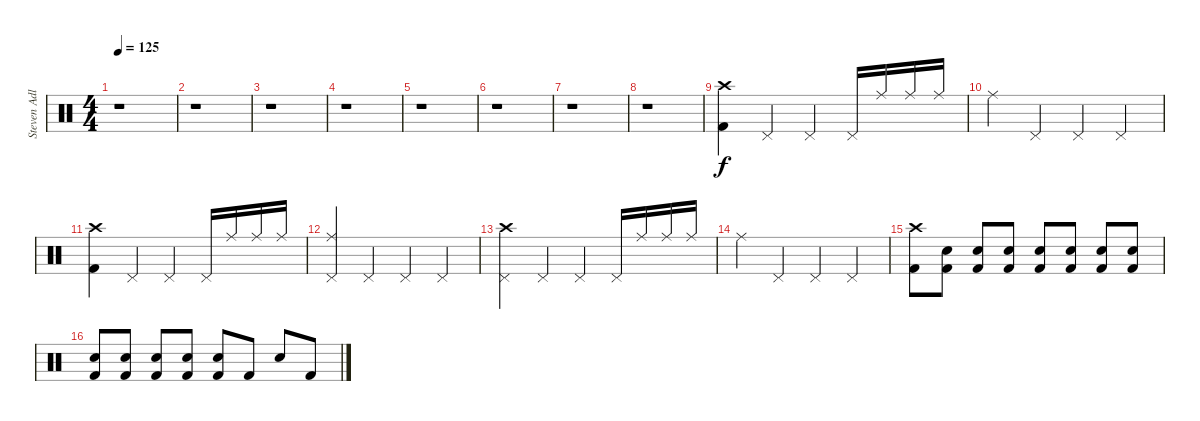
\track ("Steven Adler" "Steven Adl") {instrument percussion}
\staff {score}
\articulation defaults
\ts (4 4)
\tempo 125
\clef neutral
\ks c
r.1{dy f} |
r.1 |
r.1 |
r.1 |
r.1 |
r.1 |
r.1 |
r.1 |
("Crash high (hit)" "Kick (hit) 2").4 "Pedal Hi-Hat (hit)".4 "Pedal Hi-Hat (hit)".4 "Pedal Hi-Hat (hit)".16 "Ride (middle)".16 "Ride (middle)".16 "Ride (middle)".16 |
"Ride (middle)".4 "Pedal Hi-Hat (hit)".4 "Pedal Hi-Hat (hit)".4 "Pedal Hi-Hat (hit)".4 |
("Crash high (hit)" "Kick (hit) 2").4 "Pedal Hi-Hat (hit)".4 "Pedal Hi-Hat (hit)".4 "Pedal Hi-Hat (hit)".16 "Ride (middle)".16 "Ride (middle)".16 "Ride (middle)".16 |
("Ride (middle)" "Pedal Hi-Hat (hit)").4 "Pedal Hi-Hat (hit)".4 "Pedal Hi-Hat (hit)".4 "Pedal Hi-Hat (hit)".4 |
("Crash high (hit)" "Pedal Hi-Hat (hit)").4 "Pedal Hi-Hat (hit)".4 "Pedal Hi-Hat (hit)".4 "Pedal Hi-Hat (hit)".16 "Ride (middle)".16 "Ride (middle)".16 "Ride (middle)".16 |
"Ride (middle)".4 "Pedal Hi-Hat (hit)".4 "Pedal Hi-Hat (hit)".4 "Pedal Hi-Hat (hit)".4 |
("Crash high (hit)" "Kick (hit) 2").8 ("Kick (hit) 2" "Snare (hit) 2").8 ("Kick (hit) 2" "Snare (hit) 2").8 ("Kick (hit) 2" "Snare (hit) 2").8 ("Kick (hit) 2" "Snare (hit) 2").8 ("Kick (hit) 2" "Snare (hit) 2").8 ("Kick (hit) 2" "Snare (hit) 2").8 ("Kick (hit) 2" "Snare (hit) 2").8 |
("Kick (hit) 2" "Snare (hit) 2").8 ("Kick (hit) 2" "Snare (hit) 2").8 ("Kick (hit) 2" "Snare (hit) 2").8 ("Kick (hit) 2" "Snare (hit) 2").8 ("Kick (hit) 2" "Snare (hit) 2").8 "Kick (hit) 2".8 "Snare (hit) 2".8 "Kick (hit) 2".8
